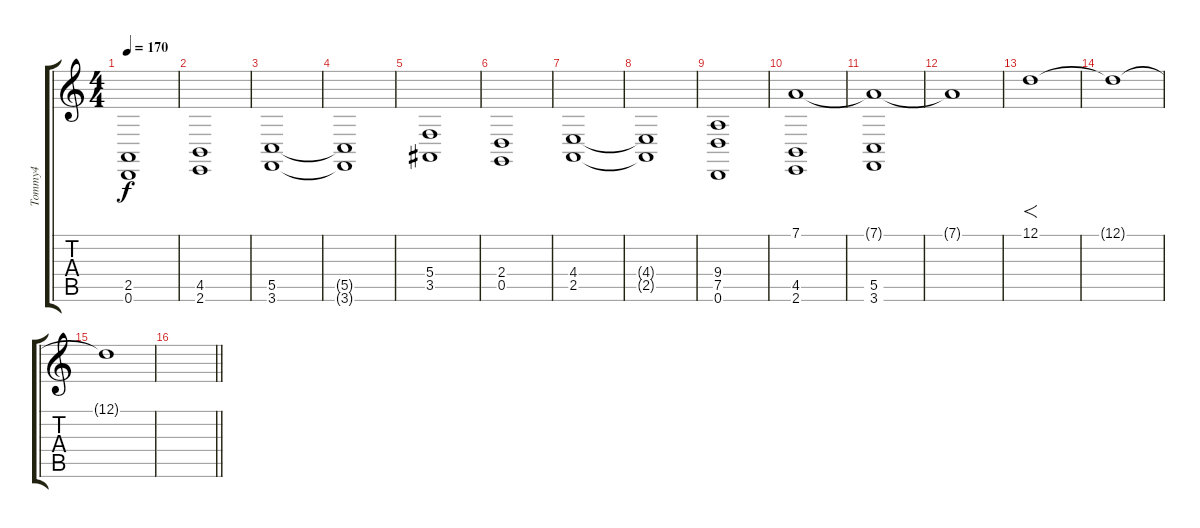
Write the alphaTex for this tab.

\track ("Tommy4" "Tommy4") {instrument stringensemble2}
\staff {score tabs}
\tuning (D4 A3 F3 C3 G2 D2) {hide}
\ts (4 4)
\tempo 170
\clef g2
\ks c
(2.5 0.6).1{dy f} |
(4.5 2.6).1 |
(5.5 3.6).1 |
(5.5{t} 3.6{t}).1 |
(5.4 3.5).1 |
(2.4 0.5).1 |
(4.4 2.5).1 |
(4.4{t} 2.5{t}).1 |
(9.4 7.5 0.6).1 |
(7.1 4.5 2.6).1 |
(7.1{t} 5.5 3.6).1 |
7.1{t}.1 |
12.1.1{f} |
12.1{t}.1 |
12.1{t}.1 |
\barLineRight lightlight
